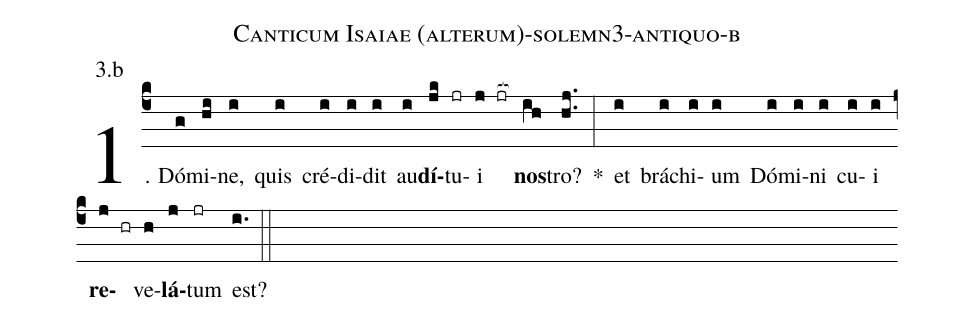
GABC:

name: Canticum Isaiae (alterum)-solemn3-antiquo-b;
annotation: 3.b;
%%
(c4)1. Dó(g)mi(hi)ne,(i) quis(i) cré(i)di(i)dit(i) au(i)<b>dí</b>(jk)tu(jr)i(j jr[ocb:1{]) <b>nos</b>(ih[ocb:0}])tro?(hj..) *(:) et(i) brá(i)chi(i)um(i) Dó(i)mi(i)ni(i) cu(i)i(i) <b>re</b>(j hr)ve(h)<b>lá</b>(j)tum(jr) est?(i.) (::)
